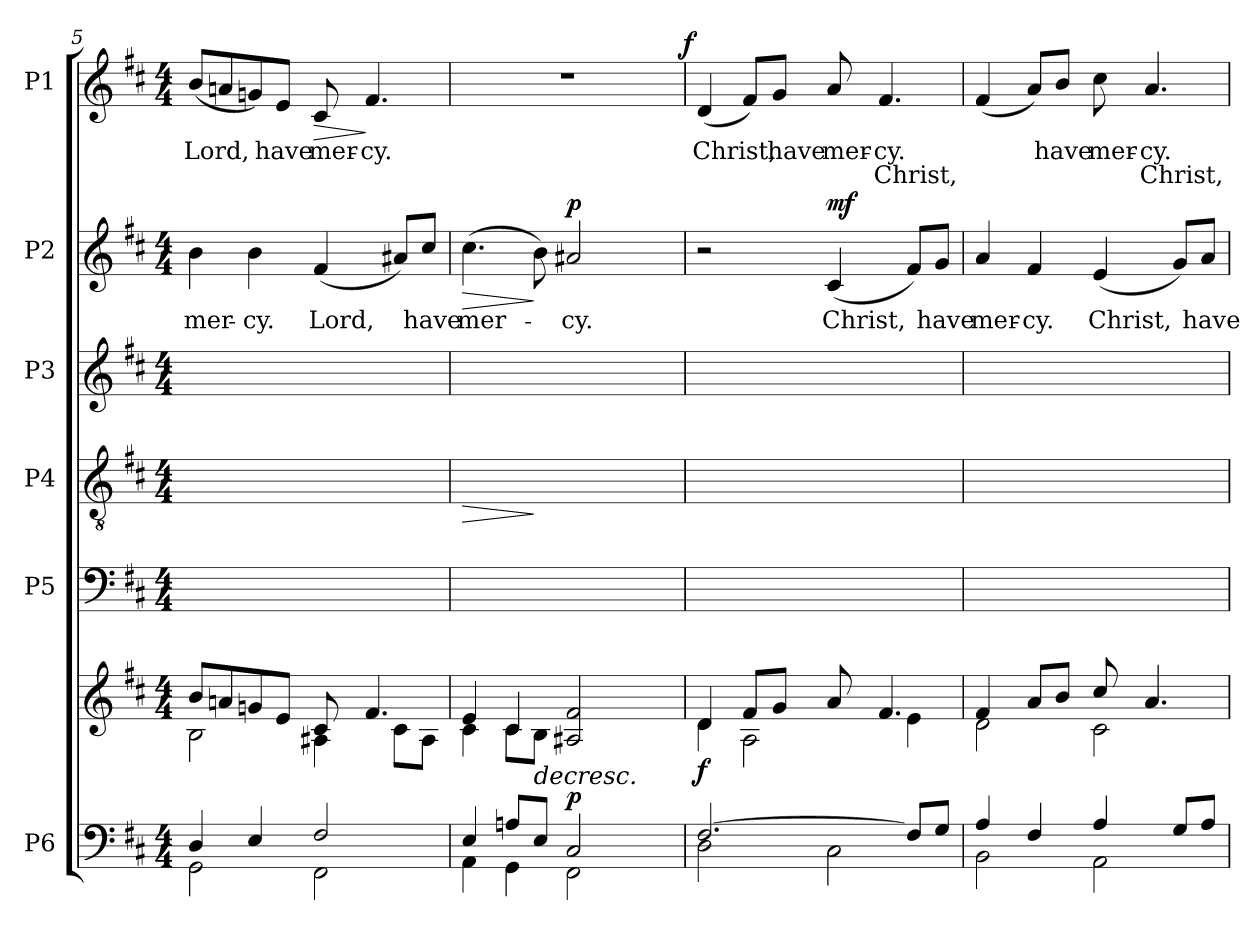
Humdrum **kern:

**kern	**kern	**dynam	**kern	**text	**kern	**text	**dynam	**kern	**kern	**text	**dynam	**kern	**text	**text	**dynam
*part6	*part6	*part6	*part5	*part5	*part4	*part4	*part4	*part3	*part2	*part2	*part2	*part1	*part1	*part1	*part1
*staff7	*staff6	*staff6/7	*staff5	*staff5	*staff4	*staff4	*staff4	*staff3	*staff2	*staff2	*staff2	*staff1	*staff1	*staff1	*staff1
*I"P6	*	*	*I"P5	*	*I"P4	*	*	*I"P3	*I"P2	*	*	*I"P1	*	*	*
*clefF4	*clefG2	*	*clefF4	*	*clefGv2	*	*	*clefG2	*clefG2	*	*	*clefG2	*	*	*
*	*	*	*	*	*ITrd7c12	*	*	*	*	*	*	*	*	*	*
*k[f#c#]	*k[f#c#]	*	*k[f#c#]	*	*k[f#c#]	*	*	*k[f#c#]	*k[f#c#]	*	*	*k[f#c#]	*	*	*
*b:	*b:	*	*b:	*	*b:	*	*	*b:	*b:	*	*	*b:	*	*	*
*M4/4	*M4/4	*	*M4/4	*	*M4/4	*	*	*M4/4	*M4/4	*	*	*M4/4	*	*	*
=5	=5	=5	=5	=5	=5	=5	=5	=5	=5	=5	=5	=5	=5	=5	=5
*^	*^	*	*	*	*	*	*	*	*	*	*	*	*	*	*
!	!	!	!	!	!	!LO:LY:b:color=#000000	!	!	!	!	!	!	!	!	!	!	!
!	!	!	!	!	!	!	!	!LO:LY:b:color=#000000	!	!	!	!	!	!	!	!	!
!	!	!	!	!	!	!	!	!	!	!	!	!LO:LY:b:color=#000000	!	!	!	!	!
!	!	!	!	!	!	!	!	!	!	!	!	!	!	!	!LO:LY:b:color=#000000	!	!
4Di/	2GGi\	8bi/L	2Bi\	.	(8Bi\Lyy	Lord,	4BBi\yy	mer-	.	1ryy	4bi\	mer-	.	(8bi/L	Lord,	.	.
.	.	8ani/	.	.	8Ai\yy)	.	.	.	.	.	.	.	.	8ani/	.	.	.
!	!	!	!	!	!	!	!	!LO:LY:b:color=#000000	!	!	!	!	!	!	!	!	!
!	!	!	!	!	!	!	!	!	!	!	!	!LO:LY:b:color=#000000	!	!	!	!	!
4Ei/	.	8gni/	.	.	8Gi\yy	.	4BBi\yy	-cy.	.	.	4bi\	-cy.	.	8gni/)	.	.	.
!	!	!	!	!	!	!LO:LY:b:color=#000000	!	!	!	!	!	!	!	!	!	!	!
!	!	!	!	!	!	!	!	!	!	!	!	!	!	!	!LO:LY:b:color=#000000	!	!
.	.	8ei/J	.	.	8Ei\Jyy	have	.	.	.	.	.	.	.	8ei/J	have	.	.
!	!	!	!	!	!	!LO:LY:b:color=#000000	!	!	!	!	!	!	!	!	!	!	!
!	!	!	!	!	!	!	!	!LO:LY:b:color=#000000	!	!	!	!	!	!	!	!	!
!	!	!	!	!	!	!	!	!	!	!	!	!LO:LY:b:color=#000000	!	!	!	!	!
!	!	!	!	!	!	!	!	!	!	!	!	!	!	!	!LO:LY:b:color=#000000	!	!LO:HP:b
2F#i/	2FF#i\	8c#i/	4A#Xi\	.	8C#i/yy	mer-	(4FF#i/yy	Lord,	.	.	(4f#i/	Lord,	.	8c#i/	mer-	.	>
!	!	!	!	!	!	!LO:LY:b:color=#000000	!	!	!	!	!	!	!	!	!	!	!
!	!	!	!	!	!	!	!	!	!	!	!	!	!	!	!LO:LY:b:color=#000000	!	!
.	.	4.f#i/	.	.	4.F#i\yy	-cy.	.	.	.	.	.	.	.	4.f#i/	-cy.	.	]
.	.	.	8c#i\L	.	.	.	8AA#Xi\Lyy)	.	.	.	8a#Xi/L)	.	.	.	.	.	.
!	!	!	!	!	!	!	!	!LO:LY:b:color=#000000	!	!	!	!	!	!	!	!	!
!	!	!	!	!	!	!	!	!	!	!	!	!LO:LY:b:color=#000000	!	!	!	!	!
.	.	.	8A#i\J	.	.	.	8C#i\Jyy	have	.	.	8cc#i/J	have	.	.	.	.	.
!!LO:LB:g=z
=6	=6	=6	=6	=6	=6	=6	=6	=6	=6	=6	=6	=6	=6	=6	=6	=6	=6
!	!	!	!	!	!	!	!	!LO:LY:b:color=#000000	!LO:HP:b	!	!	!	!	!	!	!	!
!	!	!	!	!	!	!	!	!	!	!	!	!LO:LY:b:color=#000000	!LO:HP:b	!	!	!	!
*	*	*	*	*	*	*	*	*	*	*	*	*	*	*^	*	*	*
4Ei/	4AAi\	4ei/	4c#i\	.	1ryy	.	(4.C#i\yy	mer-	>	1ryy	(4.cc#i\	mer-	>	1r	2ryy	.	.	.
8Ani/L	4GGi\	4c#i/	8c#i\L	]	.	.	.	.	.	.	.	.	.	.	.	.	.	.
!	!	!	!	!LO:HP:b	!	!	!	!	!	!	!	!	!	!	!	!	!	!
8Ei/J	.	.	8Bi\J	>	.	.	8BBi\yy)	.	]	.	8bi\)	.	]	.	.	.	.	.
!	!	!	!	!	!	!	!	!LO:LY:b:color=#000000	!	!	!	!	!	!	!	!	!	!
!	!	!	!	!	!	!	!	!	!	!	!	!LO:LY:b:color=#000000	!	!	!	!	!	!
2C#i/	2FF#i\	2A#Xi/ 2f#i	2ryy	p	.	.	2AA#Xi/yy	-cy.	.	.	2a#Xi/	-cy.	p	.	4ryy	.	.	.
.	.	.	.	.	.	.	.	.	.	.	.	.	.	.	8ryy	.	.	.
.	.	.	.	.	.	.	.	.	.	.	.	.	.	.	16ryy	.	.	.
.	.	.	.	.	.	.	.	.	.	.	.	.	.	.	32ryy	.	.	.
.	.	.	.	.	.	.	.	.	.	.	.	.	.	.	64ryy	.	.	.
.	.	.	.	.	.	.	.	.	.	.	.	.	.	.	128...ryy	.	.	.
.	.	.	.	.	.	.	.	.	.	.	.	.	.	.	1024ryy	.	.	f
*	*	*	*	*	*	*	*	*	*	*	*	*	*	*v	*v	*	*	*
=7	=7	=7	=7	=7	=7	=7	=7	=7	=7	=7	=7	=7	=7	=7	=7	=7	=7
*	*	*	*	*	*	*	*	*	*	*	*	*	*	*^	*	*	*
!	!	!	!	!	!	!LO:LY:b:color=#000000	!	!	!	!	!	!	!	!	!	!	!	!
*	*	*	*	*	*	*	*	*	*	*	*	*	*	*v	*v	*	*	*
*	*	*	*	*	*	*	*	*	*	*	*	*	*	*^	*	*	*
!	!	!	!	!	!	!	!	!	!	!	!	!	!	!	!	!LO:LY:b:color=#000000	!	!
*	*	*	*	*	*	*	*	*	*	*	*	*	*	*v	*v	*	*	*
[>2.F#i/	2Di\	4di/	4di\	f	(4Di\yy	Christ,	2ryy	.	.	1ryy	2r	.	.	(4di/	Christ,	.	.
.	.	8f#i/L	2Ai\	.	8F#i\Lyy)	.	.	.	.	.	.	.	.	8f#i/L)	.	.	.
!	!	!	!	!	!	!LO:LY:b:color=#000000	!	!	!	!	!	!	!	!	!	!	!
!	!	!	!	!	!	!	!	!	!	!	!	!	!	!	!LO:LY:b:color=#000000	!	!
.	.	8gi/J	.	.	8Gi\Jyy	have	.	.	.	.	.	.	.	8gi/J	have	.	.
!	!	!	!	!	!	!LO:LY:b:color=#000000	!	!	!	!	!	!	!	!	!	!	!
!	!	!	!	!	!	!	!	!LO:LY:b:color=#000000	!	!	!	!	!	!	!	!	!
!	!	!	!	!	!	!	!	!	!	!	!	!LO:LY:b:color=#000000	!	!	!	!	!
!	!	!	!	!	!	!	!	!	!	!	!	!	!	!	!LO:LY:b:color=#000000	!	!
.	2C#i\	8ai/	.	.	8Ai\yy	mer-	(4CC#i/yy	Christ,	.	.	(4c#i/	Christ,	mf	8ai/	mer-	.	.
!	!	!	!	!	!	!LO:LY:b:color=#000000	!	!	!	!	!	!	!	!	!	!	!
!	!	!	!	!	!	!	!	!	!	!	!	!	!	!	!LO:LY:b:color=#000000	!LO:LY:b:color=#000000	!
.	.	4.f#i/	.	.	4.F#i\yy	-cy.	.	.	.	.	.	.	.	4.f#i/	-cy.	Christ,	.
8F#i/L]	.	.	4ei\	.	.	.	8FF#i/Lyy)	.	.	.	8f#i/L)	.	.	.	.	.	.
!	!	!	!	!	!	!	!	!LO:LY:b:color=#000000	!	!	!	!	!	!	!	!	!
!	!	!	!	!	!	!	!	!	!	!	!	!LO:LY:b:color=#000000	!	!	!	!	!
8Gi/J	.	.	.	.	.	.	8GGi/Jyy	have	.	.	8gi/J	have	.	.	.	.	.
=8	=8	=8	=8	=8	=8	=8	=8	=8	=8	=8	=8	=8	=8	=8	=8	=8	=8
!	!	!	!	!	!	!LO:LY:b:color=#000000	!	!	!	!	!	!	!	!	!	!	!
!	!	!	!	!	!	!	!	!LO:LY:b:color=#000000	!	!	!	!	!	!	!	!	!
!	!	!	!	!	!	!	!	!	!	!	!	!LO:LY:b:color=#000000	!	!	!	!	!
4Ai/	2BBi\	4f#i/	2di\	.	(4F#i\yy	Christ,	4AAi/yy	mer-	.	1ryy	4ai/	mer-	.	(4f#i/	.	.	.
!	!	!	!	!	!	!	!	!LO:LY:b:color=#000000	!	!	!	!	!	!	!	!	!
!	!	!	!	!	!	!	!	!	!	!	!	!LO:LY:b:color=#000000	!	!	!	!	!
4F#i/	.	8ai/L	.	.	8Ai\Lyy)	.	4FF#i/yy	-cy.	.	.	4f#i/	-cy.	.	8ai/L)	.	.	.
!	!	!	!	!	!	!LO:LY:b:color=#000000	!	!	!	!	!	!	!	!	!	!	!
!	!	!	!	!	!	!	!	!	!	!	!	!	!	!	!LO:LY:b:color=#000000	!	!
.	.	8bi/J	.	.	8Bi\Jyy	have	.	.	.	.	.	.	.	8bi/J	have	.	.
!	!	!	!	!	!	!LO:LY:b:color=#000000	!	!	!	!	!	!	!	!	!	!	!
!	!	!	!	!	!	!	!	!LO:LY:b:color=#000000	!	!	!	!	!	!	!	!	!
!	!	!	!	!	!	!	!	!	!	!	!	!LO:LY:b:color=#000000	!	!	!	!	!
!	!	!	!	!	!	!	!	!	!	!	!	!	!	!	!LO:LY:b:color=#000000	!	!
4Ai/	2AAi\	8cc#i/	2c#i\	.	8c#i\yy	mer-	(4EEi/yy	Christ,	.	.	(4ei/	Christ,	.	8cc#i\	mer-	.	.
!	!	!	!	!	!	!LO:LY:b:color=#000000	!	!	!	!	!	!	!	!	!	!	!
!	!	!	!	!	!	!	!	!	!	!	!	!	!	!	!LO:LY:b:color=#000000	!LO:LY:b:color=#000000	!
.	.	4.ai/	.	.	4.Ai\yy	-cy.	.	.	.	.	.	.	.	4.ai/	-cy.	Christ,	.
8Gi/L	.	.	.	.	.	.	8GGi/Lyy)	.	.	.	8gi/L)	.	.	.	.	.	.
!	!	!	!	!	!	!	!	!LO:LY:b:color=#000000	!	!	!	!	!	!	!	!	!
!	!	!	!	!	!	!	!	!	!	!	!	!LO:LY:b:color=#000000	!	!	!	!	!
8Ai/J	.	.	.	.	.	.	8AAi/Jyy	have	.	.	8ai/J	have	.	.	.	.	.
*v	*v	*	*	*	*	*	*	*	*	*	*	*	*	*	*	*	*
*	*v	*v	*	*	*	*	*	*	*	*	*	*	*	*	*	*
=	=	=	=	=	=	=	=	=	=	=	=	=	=	=	=
*-	*-	*-	*-	*-	*-	*-	*-	*-	*-	*-	*-	*-	*-	*-	*-
